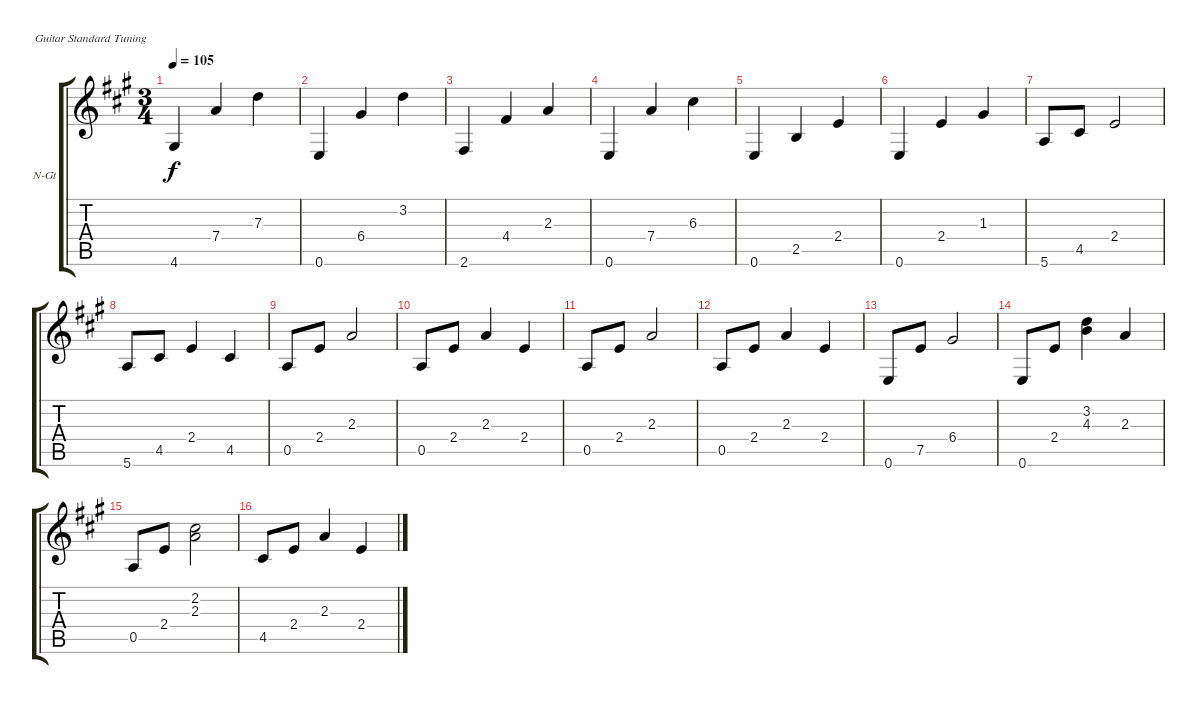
\bracketExtendMode groupsimilarinstruments
\firstSystemTrackNameOrientation horizontal
\otherSystemsTrackNameOrientation horizontal
\track ("Rythm" "N-Gt") {instrument acousticguitarnylon}
\staff {score tabs}
\tuning (E4 B3 G3 D3 A2 E2)
\ts (3 4)
\tempo 105
\clef g2
\ks a
4.6.4{dy f} 7.4.4 7.3.4 |
0.6.4 6.4.4 3.2.4 |
2.6.4 4.4.4 2.3.4 |
0.6.4 7.4.4 6.3.4 |
0.6.4 2.5.4 2.4.4 |
0.6.4 2.4.4 1.3.4 |
5.6.8 4.5.8 2.4.2 |
5.6.8 4.5.8 2.4.4 4.5.4 |
0.5.8 2.4.8 2.3.2 |
0.5.8 2.4.8 2.3.4 2.4.4 |
0.5.8 2.4.8 2.3.2 |
0.5.8 2.4.8 2.3.4 2.4.4 |
0.6.8 7.5.8 6.4.2 |
0.6.8 2.4.8 (3.2 4.3).4 2.3.4 |
0.5.8 2.4.8 (2.2 2.3).2 |
4.5.8 2.4.8 2.3.4 2.4.4
